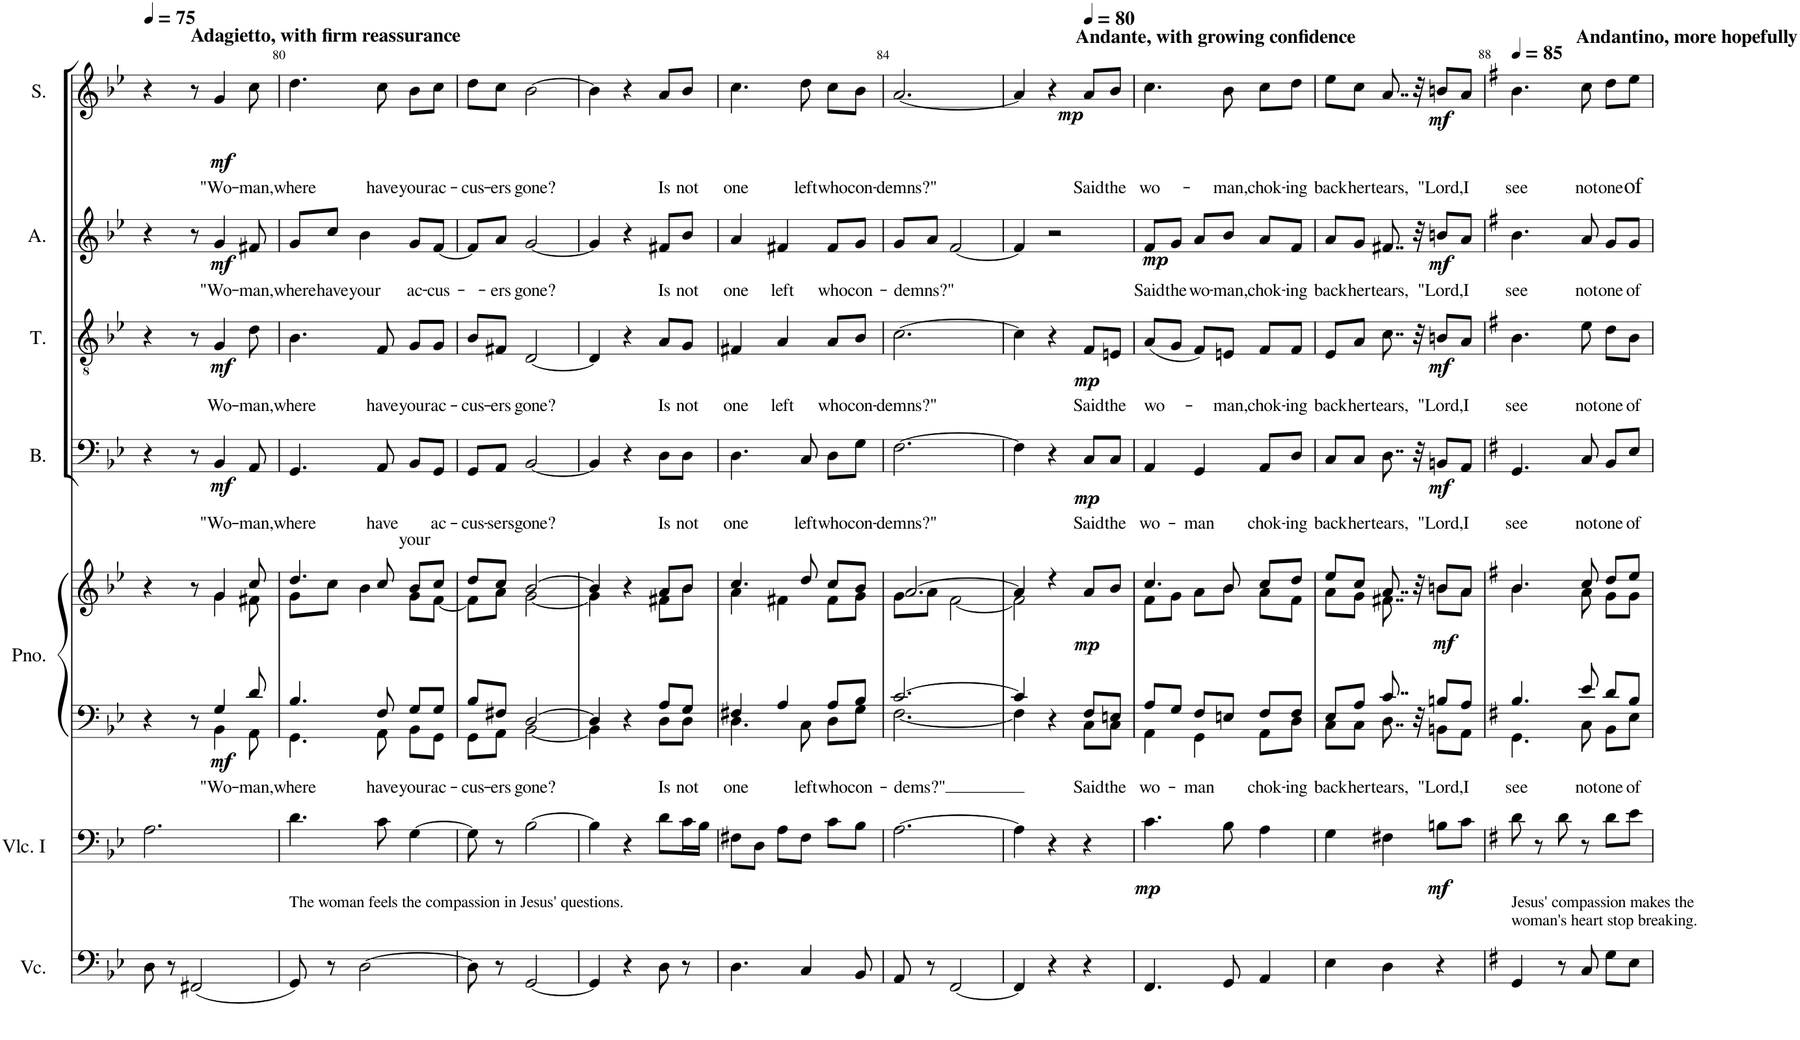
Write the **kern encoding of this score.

**kern	**kern	**dynam	**kern	**text	**kern	**dynam	**kern	**text	**dynam	**kern	**text	**dynam	**kern	**text	**dynam	**kern	**text	**dynam
*part7	*part6	*part6	*part5	*part5	*part5	*part5	*part4	*part4	*part4	*part3	*part3	*part3	*part2	*part2	*part2	*part1	*part1	*part1
*staff8	*staff7	*staff7	*staff6	*staff6	*staff5	*staff5/6	*staff4	*staff4	*staff4	*staff3	*staff3	*staff3	*staff2	*staff2	*staff2	*staff1	*staff1	*staff1
*I"Violoncello	*I"Cello I	*	*I"Piano	*	*	*	*I"Bass	*	*	*I"Tenor	*	*	*I"Alto	*	*	*I"Soprano	*	*
*I'Vc.	*	*	*I'Pno.	*	*	*	*I'B.	*	*	*I'T.	*	*	*I'A.	*	*	*I'S.	*	*
!!LO:PB:g=z
*clefF4	*clefF4	*	*clefF4	*	*clefG2	*	*clefF4	*	*	*clefGv2	*	*	*clefG2	*	*	*clefG2	*	*
*k[b-e-]	*k[b-e-]	*	*k[b-e-]	*	*k[b-e-]	*	*k[b-e-]	*	*	*k[b-e-]	*	*	*k[b-e-]	*	*	*k[b-e-]	*	*
*M3/4	*M3/4	*	*M3/4	*	*M3/4	*	*M3/4	*	*	*M3/4	*	*	*M3/4	*	*	*M3/4	*	*
*MM75	*MM75	*	*MM75	*	*MM75	*	*MM75	*	*	*MM75	*	*	*MM75	*	*	*MM75	*	*
=79	=79	=79	=79	=79	=79	=79	=79	=79	=79	=79	=79	=79	=79	=79	=79	=79	=79	=79
*	*	*	*^	*	*^	*	*	*	*	*	*	*	*	*	*	*	*	*
8D\	2.A\	.	4r	4ryy	.	4r	4ryy	.	4r	.	.	4r	.	.	4r	.	.	4r	.	.
8r	.	.	.	.	.	.	.	.	.	.	.	.	.	.	.	.	.	.	.	.
!	!	!	!	!	!	!	!	!	!	!	!	!	!	!	!	!	!	!LO:TX:a:B:t=Adagietto, with firm reassurance	!	!
(2FF#X/	.	.	8r	8ryy	.	8r	8ryy	.	8r	.	.	8r	.	.	8r	.	.	8r	.	.
!	!	!	!	!	!LO:LY:b	!	!	!LO:DY:b=2	!	!LO:LY:b	!LO:DY:b	!	!LO:LY:b	!LO:DY:b	!	!LO:LY:b	!LO:DY:b	!	!LO:LY:b	!LO:DY:b
.	.	.	4G/	4BB-\	"Wo-	4g/	4g\	mf	4BB-/	"Wo-	mf	4G/	Wo-	mf	4g/	"Wo-	mf	4g/	"Wo-	mf
!	!	!	!	!	!LO:LY:b	!	!	!	!	!LO:LY:b	!	!	!LO:LY:b	!	!	!LO:LY:b	!	!	!LO:LY:b	!
.	.	.	8d/	8AA\	-man,	8cc/	8f#X\	.	8AA/	-man,	.	8d\	-man,	.	8f#X/	-man,	.	8cc\	-man,	.
=80	=80	=80	=80	=80	=80	=80	=80	=80	=80	=80	=80	=80	=80	=80	=80	=80	=80	=80	=80	=80
!	!LO:TX:b:t=The woman feels the compassion in Jesus' questions.	!	!	!	!	!	!	!	!	!	!	!	!	!	!	!	!	!	!	!
!	!	!	!	!	!LO:LY:b	!	!	!	!	!LO:LY:b	!	!	!LO:LY:b	!	!	!LO:LY:b	!	!	!LO:LY:b	!
8GG/)	4.d\	.	4.B-/	4.GG\	where	4.dd/	8g\L	.	4.GG/	where	.	4.B-\	where	.	8g/L	where	.	4.dd\	where	.
!	!	!	!	!	!	!	!	!	!	!	!	!	!	!	!	!LO:LY:b	!	!	!	!
8r	.	.	.	.	.	.	8cc\J	.	.	.	.	.	.	.	8cc/J	have	.	.	.	.
!	!	!	!	!	!	!	!	!	!	!	!	!	!	!	!	!LO:LY:b	!	!	!	!
[2D\	.	.	.	.	.	.	4b-\	.	.	.	.	.	.	.	4b-\	your	.	.	.	.
!	!	!	!	!	!LO:LY:b	!	!	!	!	!LO:LY:b	!	!	!LO:LY:b	!	!	!	!	!	!LO:LY:b	!
.	8c\	.	8F/	8AA\	have	8cc/	.	.	8AA/	have	.	8F/	have	.	.	.	.	8cc\	have	.
!	!	!	!	!	!LO:LY:b	!	!	!	!	!LO:LY:b	!	!	!LO:LY:b	!	!	!LO:LY:b	!	!	!LO:LY:b	!
.	[4G\	.	8G/L	8BB-\L	your	8b-/L	8g\L	.	8BB-/L	your	.	8G/L	your	.	8g/L	ac-	.	8b-\L	your	.
!	!	!	!	!	!LO:LY:b	!	!	!	!	!LO:LY:b	!	!	!LO:LY:b	!	!	!LO:LY:b	!	!	!LO:LY:b	!
.	.	.	8G/J	8GG\J	ac-	8cc/J	[8f\J	.	8GG/J	ac-	.	8G/J	ac-	.	[8f/J	-cus-	.	8cc\J	ac-	.
=81	=81	=81	=81	=81	=81	=81	=81	=81	=81	=81	=81	=81	=81	=81	=81	=81	=81	=81	=81	=81
!	!	!	!	!	!LO:LY:b	!	!	!	!	!LO:LY:b	!	!	!LO:LY:b	!	!	!	!	!	!LO:LY:b	!
8D\]	8G\]	.	8B-/L	8GG\L	-cus-	8dd/L	8f\L]	.	8GG/L	-cus-	.	8B-/L	-cus-	.	8f/L]	.	.	8dd\L	-cus-	.
!	!	!	!	!	!LO:LY:b	!	!	!	!	!LO:LY:b	!	!	!LO:LY:b	!	!	!LO:LY:b	!	!	!LO:LY:b	!
8r	8r	.	8F#X/J	8AA\J	-ers	8cc/J	8a\J	.	8AA/J	-sers	.	8F#X/J	-ers	.	8a/J	-ers	.	8cc\J	-ers	.
!	!	!	!	!	!LO:LY:b	!	!	!	!	!LO:LY:b	!	!	!LO:LY:b	!	!	!LO:LY:b	!	!	!LO:LY:b	!
[2GG/	[2B-\	.	[2D/	[2BB-\	gone?	[2b-/	[2g\	.	[2BB-/	gone?	.	[2D/	gone?	.	[2g/	-gone?	.	[2b-\	gone?	.
=82	=82	=82	=82	=82	=82	=82	=82	=82	=82	=82	=82	=82	=82	=82	=82	=82	=82	=82	=82	=82
4GG/]	4B-\]	.	4D/]	4BB-\]	.	4b-/]	4g\]	.	4BB-/]	.	.	4D/]	.	.	4g/]	.	.	4b-\]	.	.
4r	4r	.	4r	4ryy	.	4r	4ryy	.	4r	.	.	4r	.	.	4r	.	.	4r	.	.
!	!	!	!	!	!LO:LY:b	!	!	!	!	!LO:LY:b	!	!	!LO:LY:b	!	!	!LO:LY:b	!	!	!LO:LY:b	!
8D\	8d\L	.	8A/L	8D\L	Is	8a/L	8f#X\L	.	8D\L	Is	.	8A/L	Is	.	8f#X/L	Is	.	8a/L	Is	.
!	!	!	!	!	!LO:LY:b	!	!	!	!	!LO:LY:b	!	!	!LO:LY:b	!	!	!LO:LY:b	!	!	!LO:LY:b	!
8r	16c\L	.	8G/J	8D\J	not	8b-/J	8b-\J	.	8D\J	not	.	8G/J	not	.	8b-/J	not	.	8b-/J	not	.
.	16B-\JJ	.	.	.	.	.	.	.	.	.	.	.	.	.	.	.	.	.	.	.
=83	=83	=83	=83	=83	=83	=83	=83	=83	=83	=83	=83	=83	=83	=83	=83	=83	=83	=83	=83	=83
!	!	!	!	!	!LO:LY:b	!	!	!	!	!LO:LY:b	!	!	!LO:LY:b	!	!	!LO:LY:b	!	!	!LO:LY:b	!
4.D\	8F#X\L	.	4F#X/	4.D\	one	4.cc/	4a\	.	4.D\	one	.	4F#X/	one	.	4a/	one	.	4.cc\	one	.
.	8D\J	.	.	.	.	.	.	.	.	.	.	.	.	.	.	.	.	.	.	.
!	!	!	!	!	!	!	!	!	!	!	!	!	!LO:LY:b	!	!	!LO:LY:b	!	!	!	!
.	8A\L	.	4A/	.	.	.	4f#X\	.	.	.	.	4A/	left	.	4f#X/	left	.	.	.	.
!	!	!	!	!	!LO:LY:b	!	!	!	!	!LO:LY:b	!	!	!	!	!	!	!	!	!LO:LY:b	!
4C/	8F#\J	.	.	8C\	left	8dd/	.	.	8C/	left	.	.	.	.	.	.	.	8dd\	left	.
!	!	!	!	!	!LO:LY:b	!	!	!	!	!LO:LY:b	!	!	!LO:LY:b	!	!	!LO:LY:b	!	!	!LO:LY:b	!
.	8c\L	.	8A/L	8D\L	who	8cc/L	8f#\L	.	8D\L	who	.	8A/L	who	.	8f#/L	who	.	8cc\L	who	.
!	!	!	!	!	!LO:LY:b	!	!	!	!	!LO:LY:b	!	!	!LO:LY:b	!	!	!LO:LY:b	!	!	!LO:LY:b	!
8BB-/	8B-\J	.	8B-/J	8G\J	con-	8b-/J	8g\J	.	8G\J	con-	.	8B-/J	con-	.	8g/J	con-	.	8b-\J	con-	.
=84	=84	=84	=84	=84	=84	=84	=84	=84	=84	=84	=84	=84	=84	=84	=84	=84	=84	=84	=84	=84
!	!	!	!	!	!LO:LY:b	!	!	!	!	!LO:LY:b	!	!	!LO:LY:b	!	!	!LO:LY:b	!	!	!LO:LY:b	!
8AA/	[2.A\	.	[2.c/	[2.F\	-dems?"	[2.a/	8g\L	.	[2.F\	-demns?"	.	[2.c\	-demns?"	.	8g/L	-demns?"	.	[2.a/	-demns?"	.
8r	.	.	.	.	.	.	8a\J	.	.	.	.	.	.	.	8a/J	.	.	.	.	.
[2FF/	.	.	.	.	.	.	[2f\	.	.	.	.	.	.	.	[2f/	.	.	.	.	.
=85	=85	=85	=85	=85	=85	=85	=85	=85	=85	=85	=85	=85	=85	=85	=85	=85	=85	=85	=85	=85
4FF/]	4A\]	.	4c/]	4F\]	.	4a/]	2f\]	.	4F\]	.	.	4c\]	.	.	4f/]	.	.	4a/]	.	.
4r	4r	.	4r	4ryy	.	4r	.	.	4r	.	.	4r	.	.	2r	.	.	4r	.	.
*	*	*	*	*	*	*	*	*	*	*	*	*	*	*	*	*	*	*MM80	*	*
!	!	!	!	!	!LO:LY:b	!	!	!LO:DY:b	!	!LO:LY:b	!LO:DY:b	!	!LO:LY:b	!LO:DY:b	!	!	!	!	!LO:LY:b	!LO:DY:b
4r	4r	.	8F/L	8C\L	Said	8a/L	4ryy	mp	8C/L	Said	mp	8F/L	Said	mp	.	.	.	8a/L	Said	mp
!	!	!	!	!	!	!	!	!	!	!	!	!	!	!	!	!	!	!LO:TX:a:B:t=Andante, with growing confidence	!	!
!	!	!	!	!	!LO:LY:b	!	!	!	!	!LO:LY:b	!	!	!LO:LY:b	!	!	!	!	!	!LO:LY:b	!
.	.	.	8En/J	8C\J	the	8b-/J	.	.	8C/J	the	.	8En/J	the	.	.	.	.	8b-/J	the	.
=86	=86	=86	=86	=86	=86	=86	=86	=86	=86	=86	=86	=86	=86	=86	=86	=86	=86	=86	=86	=86
!	!	!LO:DY:b	!	!	!LO:LY:b	!	!	!	!	!LO:LY:b	!	!	!LO:LY:b	!	!	!LO:LY:b	!LO:DY:b	!	!LO:LY:b	!
4.FF/	4.c\	mp	8A/L	4AA\	wo-	4.cc/	8f\L	.	4AA/	wo-	.	(8A/L	wo-	.	8f/L	Said	mp	4.cc\	wo-	.
!	!	!	!	!	!	!	!	!	!	!	!	!	!	!	!	!LO:LY:b	!	!	!	!
.	.	.	8G/J	.	.	.	8g\J	.	.	.	.	8G/J	.	.	8g/J	the	.	.	.	.
!	!	!	!	!	!LO:LY:b	!	!	!	!	!LO:LY:b	!	!	!	!	!	!LO:LY:b	!	!	!	!
.	.	.	8F/L	4GG\	-man	.	8a\L	.	4GG/	-man	.	8F/L)	.	.	8a/L	wo-	.	.	.	.
!	!	!	!	!	!	!	!	!	!	!	!	!	!LO:LY:b	!	!	!LO:LY:b	!	!	!LO:LY:b	!
8GG/	8B-\	.	8En/J	.	.	8b-/	8b-\J	.	.	.	.	8En/J	-man,	.	8b-/J	-man,	.	8b-\	-man,	.
!	!	!	!	!	!LO:LY:b	!	!	!	!	!LO:LY:b	!	!	!LO:LY:b	!	!	!LO:LY:b	!	!	!LO:LY:b	!
4AA/	4A\	.	8F/L	8AA\L	chok-	8cc/L	8a\L	.	8AA/L	chok-	.	8F/L	chok-	.	8a/L	chok-	.	8cc\L	chok-	.
!	!	!	!	!	!LO:LY:b	!	!	!	!	!LO:LY:b	!	!	!LO:LY:b	!	!	!LO:LY:b	!	!	!LO:LY:b	!
.	.	.	8F/J	8D\J	-ing	8dd/J	8f\J	.	8D/J	-ing	.	8F/J	-ing	.	8f/J	-ing	.	8dd\J	-ing	.
=87	=87	=87	=87	=87	=87	=87	=87	=87	=87	=87	=87	=87	=87	=87	=87	=87	=87	=87	=87	=87
!	!	!	!	!	!LO:LY:b	!	!	!	!	!LO:LY:b	!	!	!LO:LY:b	!	!	!LO:LY:b	!	!	!LO:LY:b	!
4E-\	4G\	.	8E-/L	8C\L	back	8ee-/L	8a\L	.	8C/L	back	.	8E-/L	back	.	8a/L	back	.	8ee-\L	back	.
!	!	!	!	!	!LO:LY:b	!	!	!	!	!LO:LY:b	!	!	!LO:LY:b	!	!	!LO:LY:b	!	!	!LO:LY:b	!
.	.	.	8A/J	8C\J	her	8cc/J	8g\J	.	8C/J	her	.	8A/J	her	.	8g/J	her	.	8cc\J	her	.
!	!	!	!	!	!LO:LY:b	!	!	!	!	!LO:LY:b	!	!	!LO:LY:b	!	!	!LO:LY:b	!	!	!LO:LY:b	!
4D\	4F#X\	.	8..c/	8..D\	tears,	8..a/	8..f#X\	.	8..D\	tears,	.	8..c\	tears,	.	8..f#X/	tears,	.	8..a/	tears,	.
.	.	.	32r	32ryy	.	32r	32ryy	.	32r	.	.	32r	.	.	32r	.	.	32r	.	.
!	!	!LO:DY:b	!	!	!LO:LY:b	!	!	!LO:DY:b	!	!LO:LY:b	!LO:DY:b	!	!LO:LY:b	!LO:DY:b	!	!LO:LY:b	!LO:DY:b	!	!LO:LY:b	!LO:DY:b
4r	8Bn\L	mf	8Bn/L	8BBn\L	"Lord,	8bn/L	8b\L	mf	8BBn/L	"Lord,	mf	8Bn/L	"Lord,	mf	8bn/L	"Lord,	mf	8bn/L	"Lord,	mf
!	!	!	!	!	!LO:LY:b	!	!	!	!	!LO:LY:b	!	!	!LO:LY:b	!	!	!LO:LY:b	!	!	!LO:LY:b	!
.	8c\J	.	8A/J	8AA\J	I	8a/J	8a\J	.	8AA/J	I	.	8A/J	I	.	8a/J	I	.	8a/J	I	.
=88	=88	=88	=88	=88	=88	=88	=88	=88	=88	=88	=88	=88	=88	=88	=88	=88	=88	=88	=88	=88
*k[f#]	*k[f#]	*	*k[f#]	*	*	*k[f#]	*	*	*k[f#]	*	*	*k[f#]	*	*	*k[f#]	*	*	*k[f#]	*	*
*	*	*	*	*	*	*	*	*	*	*	*	*	*	*	*	*	*	*MM85	*	*
!	!	!	!	!	!	!	!	!	!	!	!	!	!	!	!	!	!	!LO:TX:a:B:t=Andantino, more hopefully	!	!
!	!LO:TX:b:t=Jesus' compassion makes the	!	!	!	!	!	!	!	!	!	!	!	!	!	!	!	!	!	!	!
!	!LO:TX:b:t=woman's heart stop breaking.	!	!	!	!	!	!	!	!	!	!	!	!	!	!	!	!	!	!	!
!	!	!	!	!	!LO:LY:b	!	!	!	!	!LO:LY:b	!	!	!LO:LY:b	!	!	!LO:LY:b	!	!	!LO:LY:b	!
4GG/	8d\	.	4.B/	4.GG\	see	4.b/	4.b\	.	4.GG/	see	.	4.B\	see	.	4.b\	see	.	4.b\	see	.
.	8r	.	.	.	.	.	.	.	.	.	.	.	.	.	.	.	.	.	.	.
8r	8d\	.	.	.	.	.	.	.	.	.	.	.	.	.	.	.	.	.	.	.
!	!	!	!	!	!LO:LY:b	!	!	!	!	!LO:LY:b	!	!	!LO:LY:b	!	!	!LO:LY:b	!	!	!LO:LY:b	!
8C/	8r	.	8e/	8C\	not	8cc/	8a\	.	8C/	not	.	8e\	not	.	8a/	not	.	8cc\	not	.
!	!	!	!	!	!LO:LY:b	!	!	!	!	!LO:LY:b	!	!	!LO:LY:b	!	!	!LO:LY:b	!	!	!LO:LY:b	!
8G\L	8d\L	.	8d/L	8BB\L	one	8dd/L	8g\L	.	8BB/L	one	.	8d\L	one	.	8g/L	one	.	8dd\L	one	.
!	!	!	!	!	!LO:LY:b	!	!	!	!	!LO:LY:b	!	!	!LO:LY:b	!	!	!LO:LY:b	!	!	!LO:LY:b	!
8E\J	8e\J	.	8B/J	8E\J	of	8ee/J	8g\J	.	8E/J	of	.	8B\J	of	.	8g/J	of	.	8ee\J	of	.
*	*	*	*v	*v	*	*	*	*	*	*	*	*	*	*	*	*	*	*	*	*
*	*	*	*	*	*v	*v	*	*	*	*	*	*	*	*	*	*	*	*	*
=	=	=	=	=	=	=	=	=	=	=	=	=	=	=	=	=	=	=
*-	*-	*-	*-	*-	*-	*-	*-	*-	*-	*-	*-	*-	*-	*-	*-	*-	*-	*-
